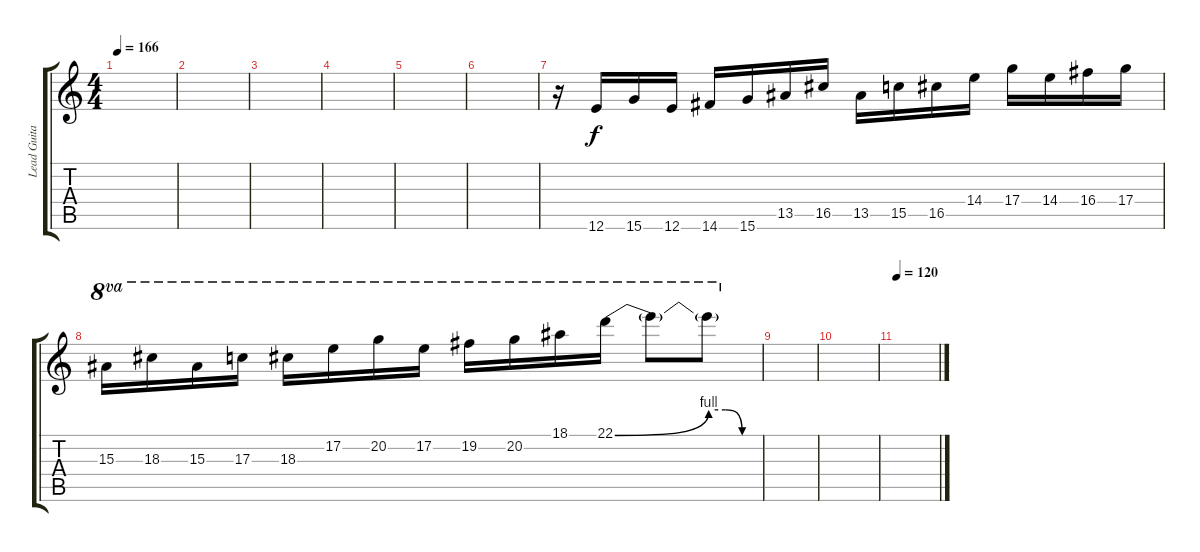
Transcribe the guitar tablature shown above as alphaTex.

\track ("Lead Guitar (Mustaine)" "Lead Guita") {instrument distortionguitar}
\staff {score tabs}
\tuning (E4 B3 G3 D3 A2 E2) {hide}
\ts (4 4)
\tempo 166
\clef g2
\ks c
|
|
|
|
|
|
r.16 12.6.16 15.6.16 12.6.16 14.6.16 15.6.16 13.5.16 16.5.16 13.5.16 15.5.16 16.5.16 14.4.16 17.4.16 14.4.16 16.4.16 17.4.16 |
15.3.16{ot 8va} 18.3.16{ot 8va} 15.3.16{ot 8va} 17.3.16{ot 8va} 18.3.16{ot 8va} 17.2.16{ot 8va} 20.2.16{ot 8va} 17.2.16{ot 8va} 19.2.16{ot 8va} 20.2.16{ot 8va} 18.1.16{ot 8va} 22.1{be (bend 0 0 60 4)}.16{ot 8va} 22.1{t}.8{ot 8va} 22.1{be (custom 0 4 20 4 40 0 60 0) t}.8{ot 8va} |
|
|
\tempo 120
